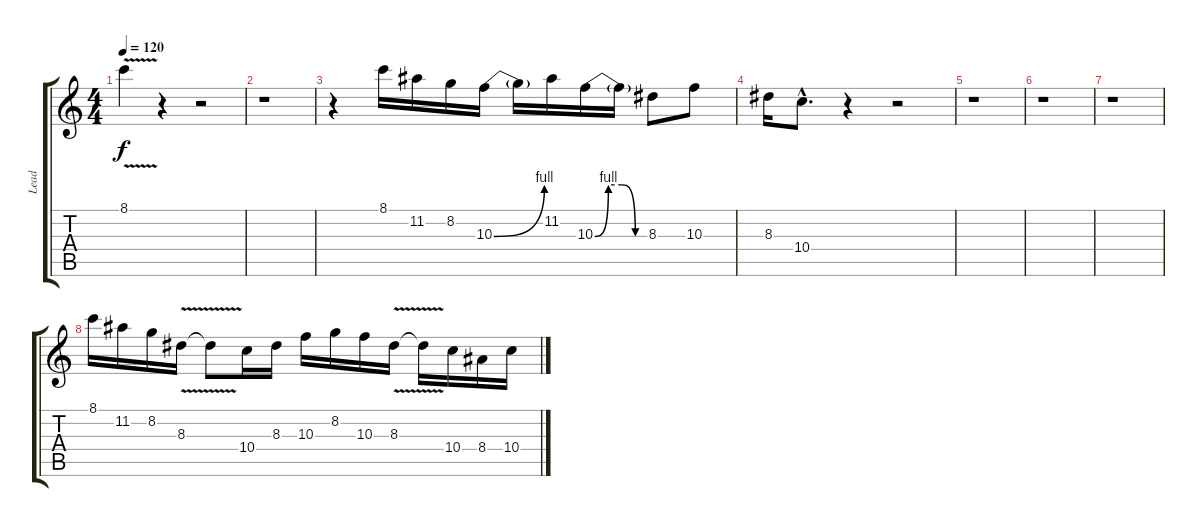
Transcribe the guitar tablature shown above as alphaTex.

\track ("Lead" "Lead") {instrument overdrivenguitar}
\staff {score tabs}
\tuning (E4 B3 G3 D3 A2 E2) {hide}
\ts (4 4)
\tempo 120
\clef g2
\ks c
8.1{v}.4{dy f} r.4 r.2 |
r.1 |
r.4 8.1.16 11.2.16 8.2.16 10.3{be (bend 0 0 60 4)}.16 10.3{t}.16 11.2.16 10.3{be (custom 0 0 15 4 30 4 45 0 60 0)}.16 10.3{t}.16 8.3.8 10.3.8 |
8.3.16 10.4{hac}.8{d} r.4 r.2 |
r.1 |
r.1 |
r.1 |
8.1.16 11.2.16 8.2.16 8.3{v}.16 8.3{t}.8 10.4.16 8.3.16 10.3.16 8.2.16 10.3.16 8.3{v}.16 8.3{t}.16 10.4.16 8.4.16 10.4.16
